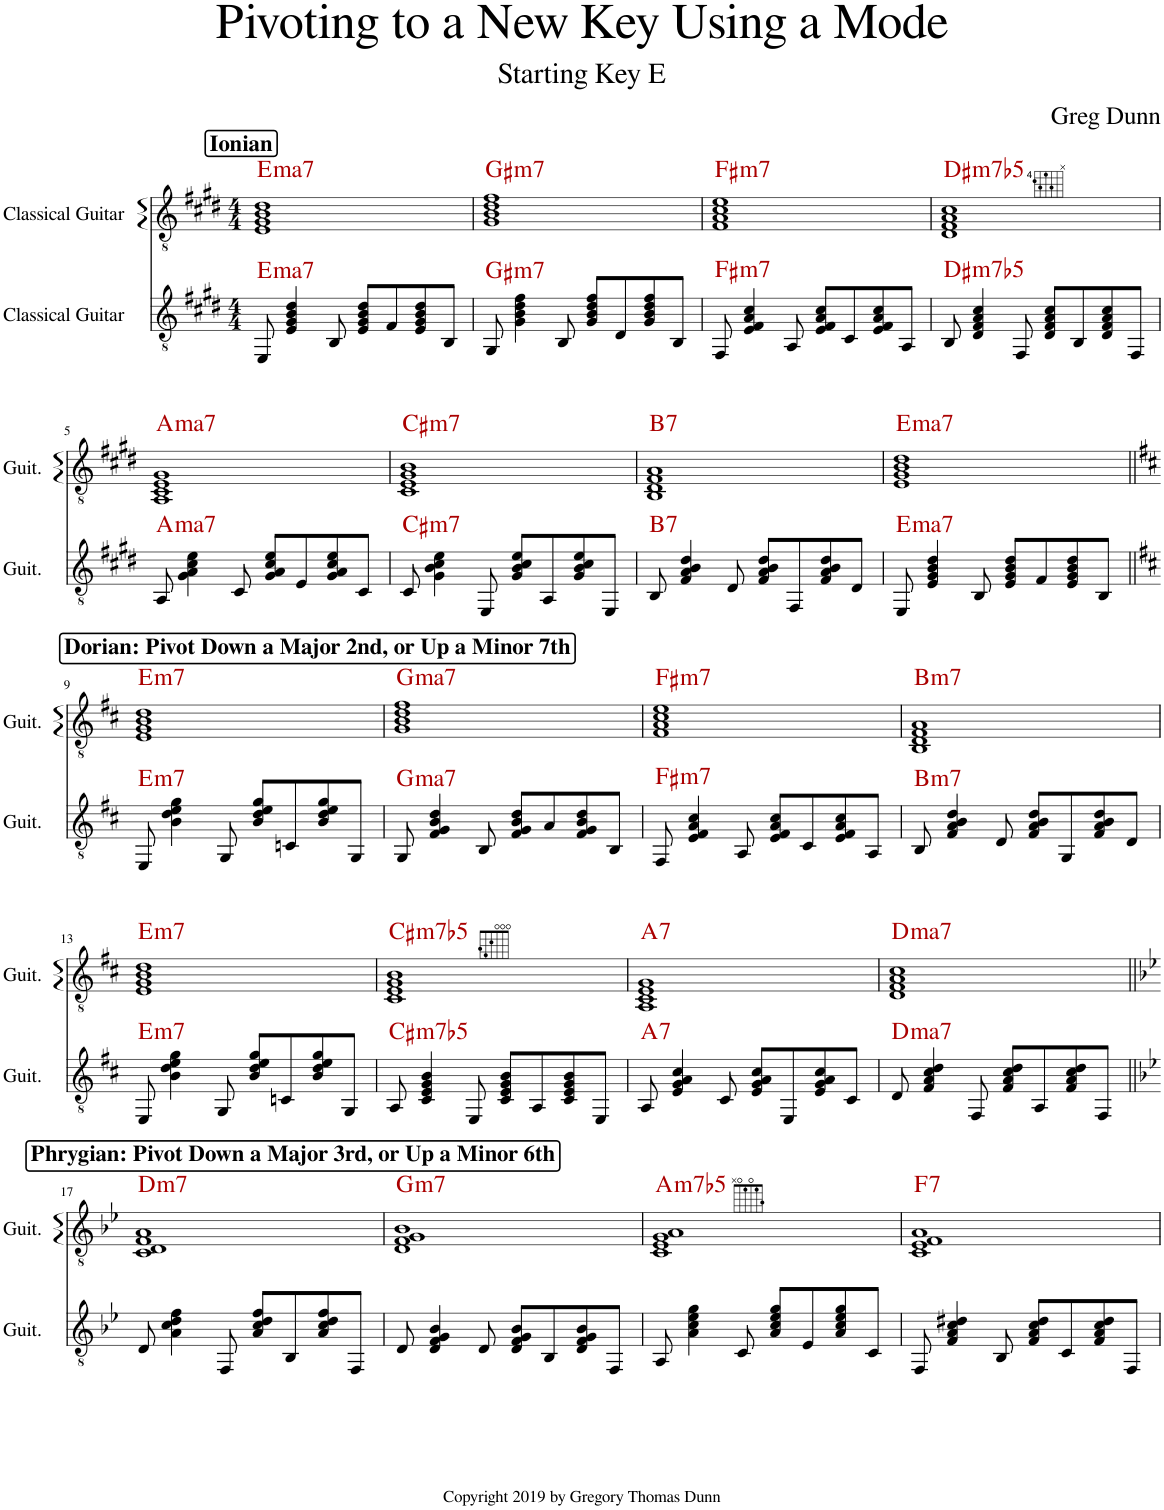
**kern	**kern	**harte
*part2	*part1	*part1
*staff2	*staff1	*
*I"Classical Guitar	*I"Classical Guitar	*
*I'Guit.	*I'Guit.	*
*clefGv2	*clefGv2	*
*k[f#c#g#d#]	*k[f#c#g#d#]	*
*M4/4	*M4/4	*
!!LO:REH:place=s1:a:B:cj:fs=14:t=Ionian
=1	=1	=1
!	!	!LO:H:kt=ma7
8EE/	1E 1G# 1B 1d#	E:maj7
4E/ 4G#/ 4B/ 4d#/	.	.
8BB/	.	.
8E/ 8G#/ 8B/ 8d#/L	.	.
8F#/	.	.
8E/ 8G#/ 8B/ 8d#/	.	.
8BB/J	.	.
=2	=2	=2
!	!	!LO:H:kt=m7
8GG#/	1G# 1B 1d# 1f#	G#:min7
4G#\ 4B\ 4d#\ 4f#\	.	.
8BB/	.	.
8G#/ 8B/ 8d#/ 8f#/L	.	.
8D#/	.	.
8G#/ 8B/ 8d#/ 8f#/	.	.
8BB/J	.	.
=3	=3	=3
!	!	!LO:H:kt=m7
8FF#/	1F# 1A 1c# 1e	F#:min7
4E/ 4F#/ 4A/ 4c#/	.	.
8AA/	.	.
8E/ 8F#/ 8A/ 8c#/L	.	.
8C#/	.	.
8E/ 8F#/ 8A/ 8c#/	.	.
8AA/J	.	.
=4	=4	=4
!	!	!LO:H:kt=m7b5
8BB/	1D# 1F# 1A 1c#	D#:hdim7
4D#/ 4F#/ 4A/ 4c#/	.	.
8FF#/	.	.
8D#/ 8F#/ 8A/ 8c#/L	.	.
8BB/	.	.
8D#/ 8F#/ 8A/ 8c#/	.	.
8FF#/J	.	.
!!LO:LB:g=z
=5	=5	=5
!	!	!LO:H:kt=ma7
8AA/	1AA 1C# 1E 1G#	A:maj7
4G#\ 4A\ 4c#\ 4e\	.	.
8C#/	.	.
8G#/ 8A/ 8c#/ 8e/L	.	.
8E/	.	.
8G#/ 8A/ 8c#/ 8e/	.	.
8C#/J	.	.
=6	=6	=6
!	!	!LO:H:kt=m7
8C#/	1C# 1E 1G# 1B	C#:min7
4G#\ 4B\ 4c#\ 4e\	.	.
8EE/	.	.
8G#/ 8B/ 8c#/ 8e/L	.	.
8AA/	.	.
8G#/ 8B/ 8c#/ 8e/	.	.
8EE/J	.	.
=7	=7	=7
!	!	!LO:H:kt=7
8BB/	1BB 1D# 1F# 1A	B:7
4F#/ 4A/ 4B/ 4d#/	.	.
8D#/	.	.
8F#/ 8A/ 8B/ 8d#/L	.	.
8FF#/	.	.
8F#/ 8A/ 8B/ 8d#/	.	.
8D#/J	.	.
=8	=8	=8
!	!	!LO:H:kt=ma7
8EE/	1E 1G# 1B 1d#	E:maj7
4E/ 4G#/ 4B/ 4d#/	.	.
8BB/	.	.
8E/ 8G#/ 8B/ 8d#/L	.	.
8F#/	.	.
8E/ 8G#/ 8B/ 8d#/	.	.
8BB/J	.	.
!!LO:LB:g=z
!!LO:REH:place=s1:a:B:cj:fs=14:t=Dorian&colon; Pivot Down a Major 2nd, or Up a Minor 7th
=9||	=9||	=9||
*k[f#c#]	*k[f#c#]	*
!	!	!LO:H:kt=m7
8EE/	1E 1G 1B 1d	E:min7
4B\ 4d\ 4e\ 4g\	.	.
8GG/	.	.
8B/ 8d/ 8e/ 8g/L	.	.
8Cn/	.	.
8B/ 8d/ 8e/ 8g/	.	.
8GG/J	.	.
=10	=10	=10
!	!	!LO:H:kt=ma7
8GG/	1G 1B 1d 1f#	G:maj7
4F#/ 4G/ 4B/ 4d/	.	.
8BB/	.	.
8F#/ 8G/ 8B/ 8d/L	.	.
8A/	.	.
8F#/ 8G/ 8B/ 8d/	.	.
8BB/J	.	.
=11	=11	=11
!	!	!LO:H:kt=m7
8FF#/	1F# 1A 1c# 1e	F#:min7
4E/ 4F#/ 4A/ 4c#/	.	.
8AA/	.	.
8E/ 8F#/ 8A/ 8c#/L	.	.
8C#/	.	.
8E/ 8F#/ 8A/ 8c#/	.	.
8AA/J	.	.
=12	=12	=12
!	!	!LO:H:kt=m7
8BB/	1BB 1D 1F# 1A	B:min7
4F#/ 4A/ 4B/ 4d/	.	.
8D/	.	.
8F#/ 8A/ 8B/ 8d/L	.	.
8GG/	.	.
8F#/ 8A/ 8B/ 8d/	.	.
8D/J	.	.
!!LO:LB:g=z
=13	=13	=13
!	!	!LO:H:kt=m7
8EE/	1E 1G 1B 1d	E:min7
4B\ 4d\ 4e\ 4g\	.	.
8GG/	.	.
8B/ 8d/ 8e/ 8g/L	.	.
8Cn/	.	.
8B/ 8d/ 8e/ 8g/	.	.
8GG/J	.	.
=14	=14	=14
!	!	!LO:H:kt=m7b5
8AA/	1C# 1E 1G 1B	C#:hdim7
4C#/ 4E/ 4G/ 4B/	.	.
8EE/	.	.
8C#/ 8E/ 8G/ 8B/L	.	.
8AA/	.	.
8C#/ 8E/ 8G/ 8B/	.	.
8EE/J	.	.
=15	=15	=15
!	!	!LO:H:kt=7
8AA/	1AA 1C# 1E 1G	A:7
4E/ 4G/ 4A/ 4c#/	.	.
8C#/	.	.
8E/ 8G/ 8A/ 8c#/L	.	.
8EE/	.	.
8E/ 8G/ 8A/ 8c#/	.	.
8C#/J	.	.
=16	=16	=16
!	!	!LO:H:kt=ma7
8D/	1D 1F# 1A 1c#	D:maj7
4F#/ 4A/ 4c#/ 4d/	.	.
8FF#/	.	.
8F#/ 8A/ 8c#/ 8d/L	.	.
8AA/	.	.
8F#/ 8A/ 8c#/ 8d/	.	.
8FF#/J	.	.
!!LO:LB:g=z
!!LO:REH:place=s1:a:B:cj:fs=14:t=Phrygian&colon; Pivot Down a Major 3rd, or Up a Minor 6th
=17||	=17||	=17||
*k[b-e-]	*k[b-e-]	*
!	!	!LO:H:kt=m7
8D/	1C 1D 1F 1A	D:min7
4A\ 4c\ 4d\ 4f\	.	.
8FF/	.	.
8A/ 8c/ 8d/ 8f/L	.	.
8BB-/	.	.
8A/ 8c/ 8d/ 8f/	.	.
8FF/J	.	.
=18	=18	=18
!	!	!LO:H:kt=m7
8D/	1D 1F 1G 1B-	G:min7
4D/ 4F/ 4G/ 4B-/	.	.
8D/	.	.
8D/ 8F/ 8G/ 8B-/L	.	.
8BB-/	.	.
8D/ 8F/ 8G/ 8B-/	.	.
8FF/J	.	.
=19	=19	=19
!	!	!LO:H:kt=m7b5
8AA/	1C 1E- 1G 1A	A:hdim7
4A\ 4c\ 4e-\ 4g\	.	.
8C/	.	.
8A/ 8c/ 8e-/ 8g/L	.	.
8E-/	.	.
8A/ 8c/ 8e-/ 8g/	.	.
8C/J	.	.
=20	=20	=20
!	!	!LO:H:kt=7
8FF/	1C 1E- 1F 1A	F:7
4F/ 4A/ 4c/ 4d#X/	.	.
8BB-/	.	.
8F/ 8A/ 8c/ 8d#/L	.	.
8C/	.	.
8F/ 8A/ 8c/ 8d#/	.	.
8FF/J	.	.
=	=	=
*-	*-	*-
